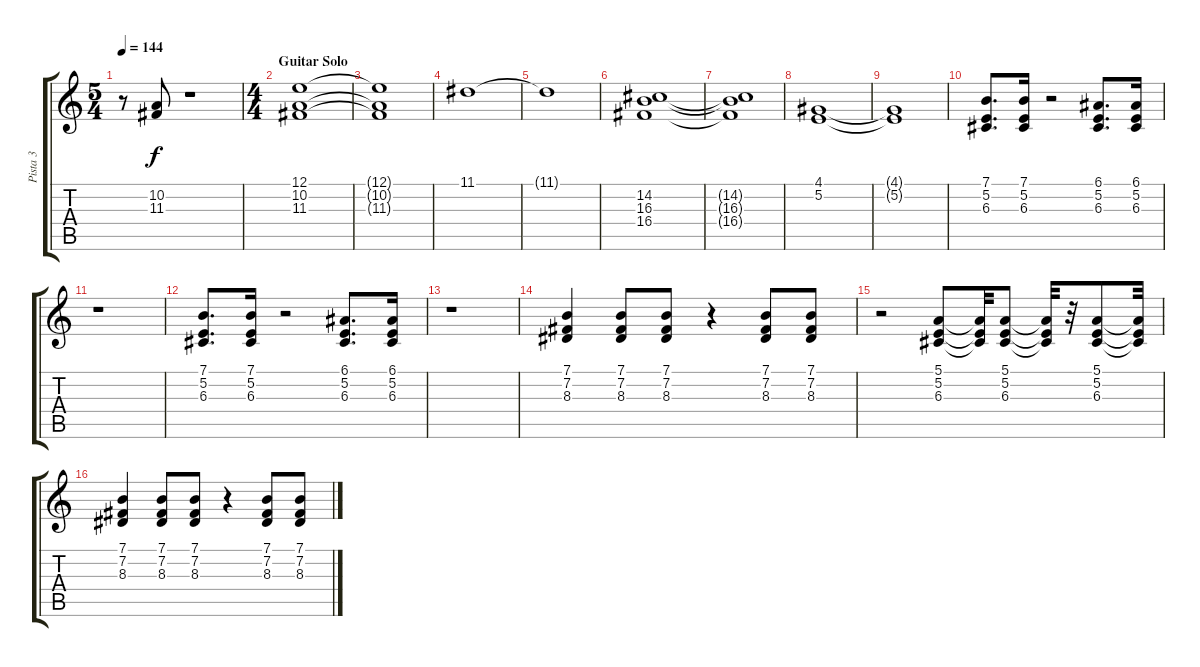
\track ("Pista 3" "Pista 3") {instrument synthstrings1}
\staff {score tabs}
\tuning (E4 B3 G3 D3 A2 E2) {hide}
\ts (5 4)
\tempo 144
\clef g2
\ks c
r.8{dy f} (10.2 11.3).8 r.1 |
\ts (4 4)
\section ("" "Guitar Solo")
(12.1 10.2 11.3).1{instrument synthstrings1} |
(12.1{t} 10.2{t} 11.3{t}).1 |
11.1.1 |
11.1{t}.1 |
(14.2 16.3 16.4).1 |
(14.2{t} 16.3{t} 16.4{t}).1 |
(4.1 5.2).1 |
(4.1{t} 5.2{t}).1 |
(7.1 5.2 6.3).8{d} (7.1 5.2 6.3).16 r.2 (6.1 5.2 6.3).8{d} (6.1 5.2 6.3).16 |
r.1 |
(7.1 5.2 6.3).8{d} (7.1 5.2 6.3).16 r.2 (6.1 5.2 6.3).8{d} (6.1 5.2 6.3).16 |
r.1 |
(7.1 7.2 8.3).4 (7.1 7.2 8.3).8 (7.1 7.2 8.3).8 r.4 (7.1 7.2 8.3).8 (7.1 7.2 8.3).8 |
r.2 (5.1 5.2 6.3).8 (5.1{t} 5.2{t} 6.3{t}).32 (5.1 5.2 6.3).8 (5.1{t} 5.2{t} 6.3{t}).32 r.32 (5.1 5.2 6.3).8 (5.1{t} 5.2{t} 6.3{t}).32 |
(7.1 7.2 8.3).4 (7.1 7.2 8.3).8 (7.1 7.2 8.3).8 r.4 (7.1 7.2 8.3).8 (7.1 7.2 8.3).8
